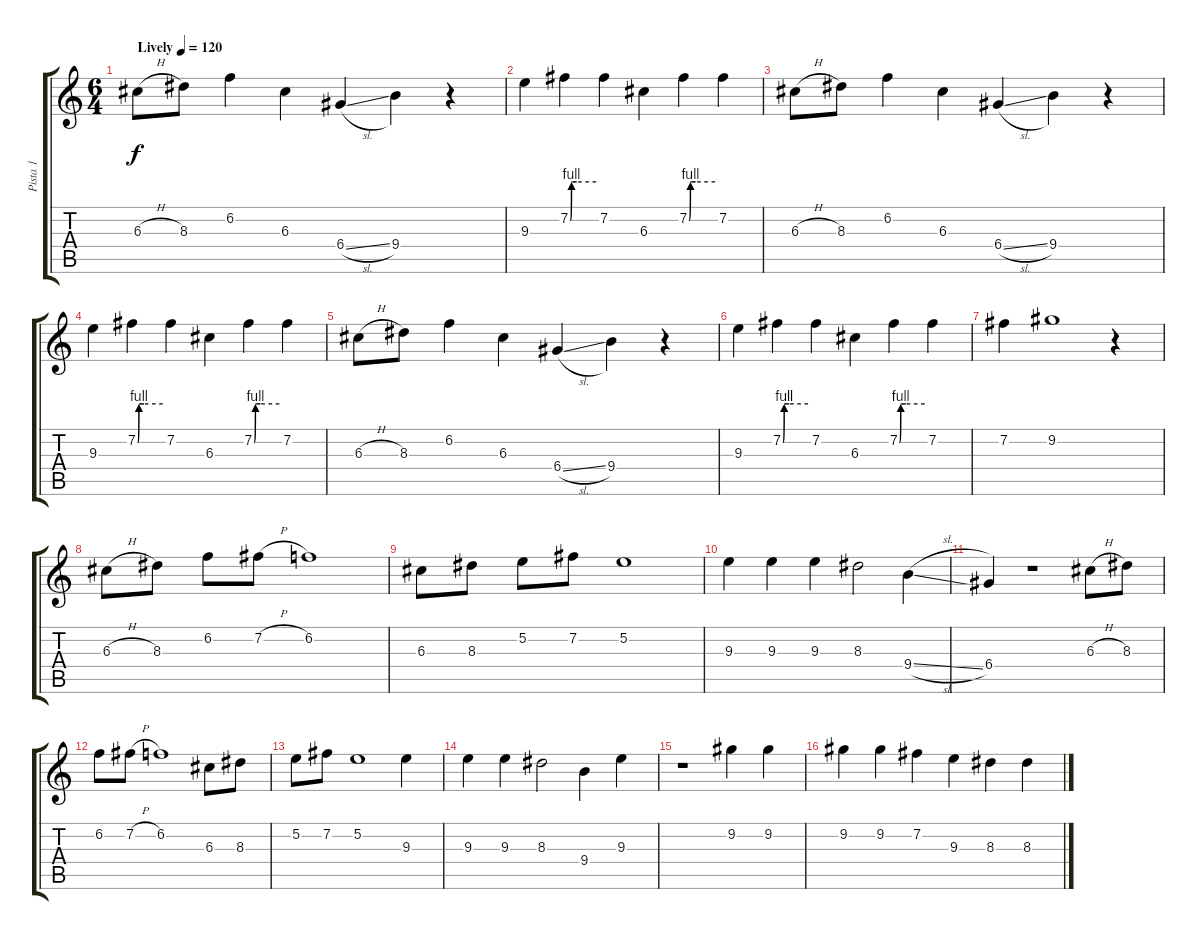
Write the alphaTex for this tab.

\track ("Pista 1" "Pista 1") {instrument acousticguitarnylon}
\staff {score tabs}
\tuning (E4 B3 G3 D3 A2 E2) {hide}
\ts (6 4)
\tempo (120 "Lively")
\clef g2
\ks c
6.3{h}.8{dy f instrument acousticguitarnylon} 8.3.8 6.2.4 6.3.4 6.4{sl}.4 9.4.4 r.4 |
9.3.4 7.2{be (custom 0 0 3 4 5 4 15 4 60 4)}.4 7.2.4 6.3.4 7.2{be (custom 0 0 3 4 5 4 15 4 60 4)}.4 7.2.4 |
6.3{h}.8 8.3.8 6.2.4 6.3.4 6.4{sl}.4 9.4.4 r.4 |
9.3.4 7.2{be (custom 0 0 3 4 5 4 15 4 60 4)}.4 7.2.4 6.3.4 7.2{be (custom 0 0 3 4 5 4 15 4 60 4)}.4 7.2.4 |
6.3{h}.8 8.3.8 6.2.4 6.3.4 6.4{sl}.4 9.4.4 r.4 |
9.3.4 7.2{be (custom 0 0 3 4 5 4 15 4 60 4)}.4 7.2.4 6.3.4 7.2{be (custom 0 0 3 4 5 4 15 4 60 4)}.4 7.2.4 |
7.2.4 9.2.1 r.4 |
6.3{h}.8 8.3.8 6.2.8 7.2{h}.8 6.2.1 |
6.3.8 8.3.8 5.2.8 7.2.8 5.2.1 |
9.3.4 9.3.4 9.3.4 8.3.2 9.4{sl}.4 |
6.4.4 r.1 6.3{h}.8 8.3.8 |
6.2.8 7.2{h}.8 6.2.1 6.3.8 8.3.8 |
5.2.8 7.2.8 5.2.1 9.3.4 |
9.3.4 9.3.4 8.3.2 9.4.4 9.3.4 |
r.1 9.2.4 9.2.4 |
9.2.4 9.2.4 7.2.4 9.3.4 8.3.4 8.3.4
